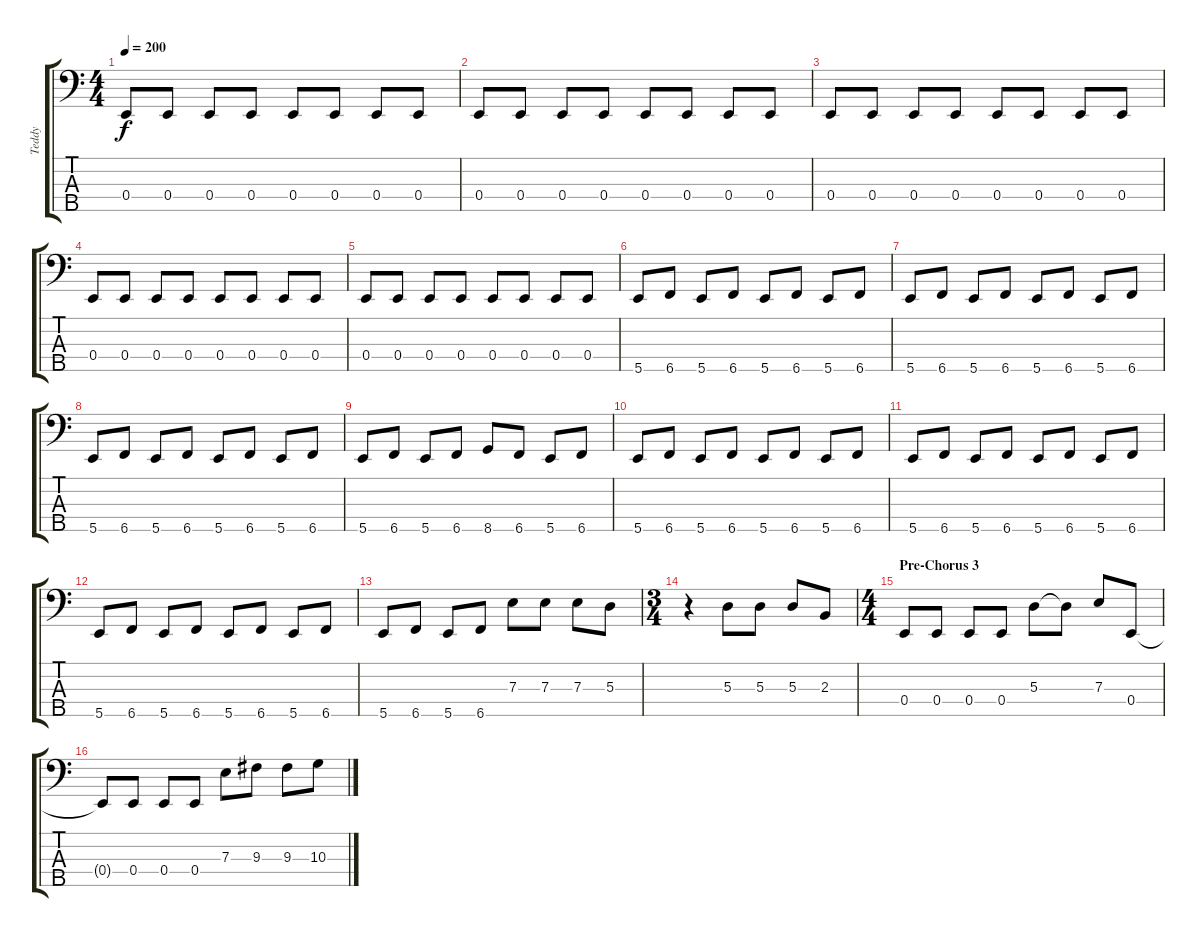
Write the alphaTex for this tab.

\track ("Teddy" "Teddy") {instrument electricbassfinger}
\staff {score tabs}
\tuning (G2 D2 A1 E1 B0) {hide}
\ts (4 4)
\tempo 200
\clef f4
\ks c
0.4.8{dy f} 0.4.8 0.4.8 0.4.8 0.4.8 0.4.8 0.4.8 0.4.8 |
0.4.8 0.4.8 0.4.8 0.4.8 0.4.8 0.4.8 0.4.8 0.4.8 |
0.4.8 0.4.8 0.4.8 0.4.8 0.4.8 0.4.8 0.4.8 0.4.8 |
0.4.8 0.4.8 0.4.8 0.4.8 0.4.8 0.4.8 0.4.8 0.4.8 |
0.4.8 0.4.8 0.4.8 0.4.8 0.4.8 0.4.8 0.4.8 0.4.8 |
5.5.8 6.5.8 5.5.8 6.5.8 5.5.8 6.5.8 5.5.8 6.5.8 |
5.5.8 6.5.8 5.5.8 6.5.8 5.5.8 6.5.8 5.5.8 6.5.8 |
5.5.8 6.5.8 5.5.8 6.5.8 5.5.8 6.5.8 5.5.8 6.5.8 |
5.5.8 6.5.8 5.5.8 6.5.8 8.5.8 6.5.8 5.5.8 6.5.8 |
5.5.8 6.5.8 5.5.8 6.5.8 5.5.8 6.5.8 5.5.8 6.5.8 |
5.5.8 6.5.8 5.5.8 6.5.8 5.5.8 6.5.8 5.5.8 6.5.8 |
5.5.8 6.5.8 5.5.8 6.5.8 5.5.8 6.5.8 5.5.8 6.5.8 |
5.5.8 6.5.8 5.5.8 6.5.8 7.3.8 7.3.8 7.3.8 5.3.8 |
\ts (3 4)
r.4 5.3.8 5.3.8 5.3.8 2.3.8 |
\ts (4 4)
\section ("" "Pre-Chorus 3")
0.4.8 0.4.8 0.4.8 0.4.8 5.3.8 5.3{t}.8 7.3.8 0.4.8 |
0.4{t}.8 0.4.8 0.4.8 0.4.8 7.3.8 9.3.8 9.3.8 10.3.8
